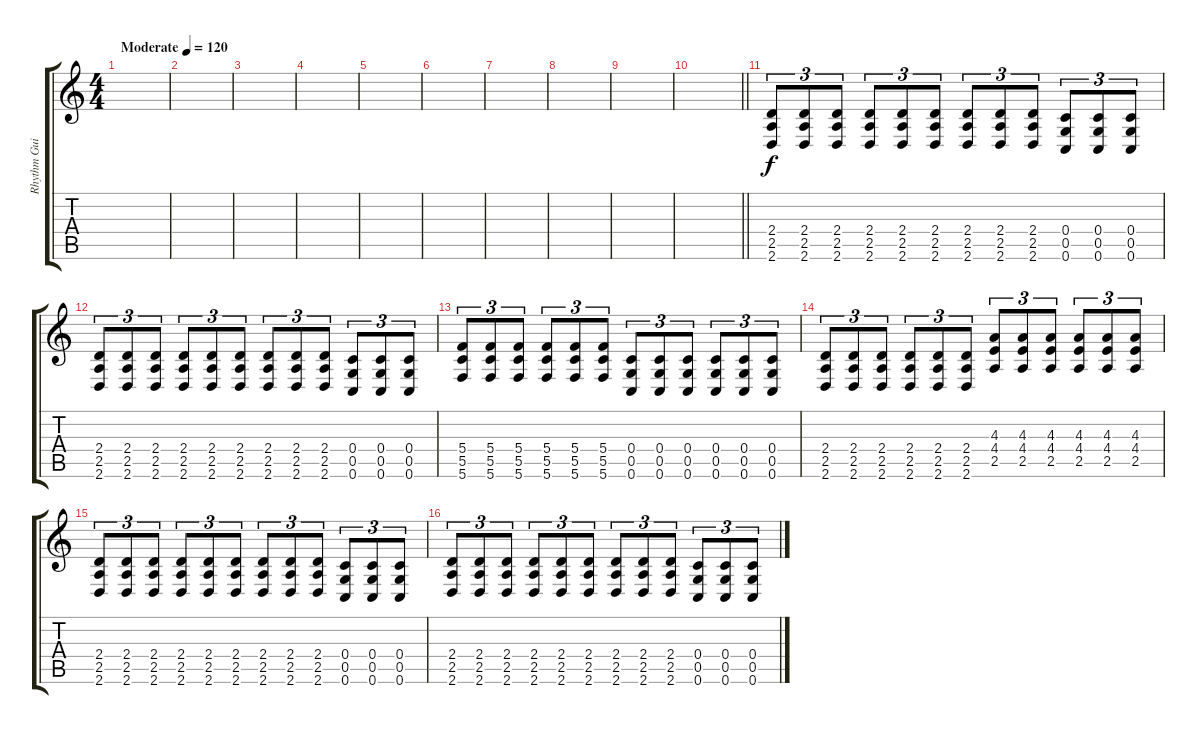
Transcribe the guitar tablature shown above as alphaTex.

\track ("Rhythm Guitar" "Rhythm Gui") {instrument distortionguitar}
\staff {score tabs}
\tuning (D4 A3 F3 C3 G2 C2) {hide}
\ts (4 4)
\tempo (120 "Moderate")
\clef g2
\ks c
|
|
|
|
|
|
|
|
|
\barLineRight lightlight
|
\section ("" "")
(2.4 2.5 2.6).8{tu (3 2)} (2.4 2.5 2.6).8{tu (3 2)} (2.4 2.5 2.6).8{tu (3 2)} (2.4 2.5 2.6).8{tu (3 2)} (2.4 2.5 2.6).8{tu (3 2)} (2.4 2.5 2.6).8{tu (3 2)} (2.4 2.5 2.6).8{tu (3 2)} (2.4 2.5 2.6).8{tu (3 2)} (2.4 2.5 2.6).8{tu (3 2)} (0.4 0.5 0.6).8{tu (3 2)} (0.4 0.5 0.6).8{tu (3 2)} (0.4 0.5 0.6).8{tu (3 2)} |
(2.4 2.5 2.6).8{tu (3 2)} (2.4 2.5 2.6).8{tu (3 2)} (2.4 2.5 2.6).8{tu (3 2)} (2.4 2.5 2.6).8{tu (3 2)} (2.4 2.5 2.6).8{tu (3 2)} (2.4 2.5 2.6).8{tu (3 2)} (2.4 2.5 2.6).8{tu (3 2)} (2.4 2.5 2.6).8{tu (3 2)} (2.4 2.5 2.6).8{tu (3 2)} (0.4 0.5 0.6).8{tu (3 2)} (0.4 0.5 0.6).8{tu (3 2)} (0.4 0.5 0.6).8{tu (3 2)} |
(5.4 5.5 5.6).8{tu (3 2)} (5.4 5.5 5.6).8{tu (3 2)} (5.4 5.5 5.6).8{tu (3 2)} (5.4 5.5 5.6).8{tu (3 2)} (5.4 5.5 5.6).8{tu (3 2)} (5.4 5.5 5.6).8{tu (3 2)} (0.4 0.5 0.6).8{tu (3 2)} (0.4 0.5 0.6).8{tu (3 2)} (0.4 0.5 0.6).8{tu (3 2)} (0.4 0.5 0.6).8{tu (3 2)} (0.4 0.5 0.6).8{tu (3 2)} (0.4 0.5 0.6).8{tu (3 2)} |
(2.4 2.5 2.6).8{tu (3 2)} (2.4 2.5 2.6).8{tu (3 2)} (2.4 2.5 2.6).8{tu (3 2)} (2.4 2.5 2.6).8{tu (3 2)} (2.4 2.5 2.6).8{tu (3 2)} (2.4 2.5 2.6).8{tu (3 2)} (4.3 4.4 2.5).8{tu (3 2)} (4.3 4.4 2.5).8{tu (3 2)} (4.3 4.4 2.5).8{tu (3 2)} (4.3 4.4 2.5).8{tu (3 2)} (4.3 4.4 2.5).8{tu (3 2)} (4.3 4.4 2.5).8{tu (3 2)} |
(2.4 2.5 2.6).8{tu (3 2)} (2.4 2.5 2.6).8{tu (3 2)} (2.4 2.5 2.6).8{tu (3 2)} (2.4 2.5 2.6).8{tu (3 2)} (2.4 2.5 2.6).8{tu (3 2)} (2.4 2.5 2.6).8{tu (3 2)} (2.4 2.5 2.6).8{tu (3 2)} (2.4 2.5 2.6).8{tu (3 2)} (2.4 2.5 2.6).8{tu (3 2)} (0.4 0.5 0.6).8{tu (3 2)} (0.4 0.5 0.6).8{tu (3 2)} (0.4 0.5 0.6).8{tu (3 2)} |
(2.4 2.5 2.6).8{tu (3 2)} (2.4 2.5 2.6).8{tu (3 2)} (2.4 2.5 2.6).8{tu (3 2)} (2.4 2.5 2.6).8{tu (3 2)} (2.4 2.5 2.6).8{tu (3 2)} (2.4 2.5 2.6).8{tu (3 2)} (2.4 2.5 2.6).8{tu (3 2)} (2.4 2.5 2.6).8{tu (3 2)} (2.4 2.5 2.6).8{tu (3 2)} (0.4 0.5 0.6).8{tu (3 2)} (0.4 0.5 0.6).8{tu (3 2)} (0.4 0.5 0.6).8{tu (3 2)}
